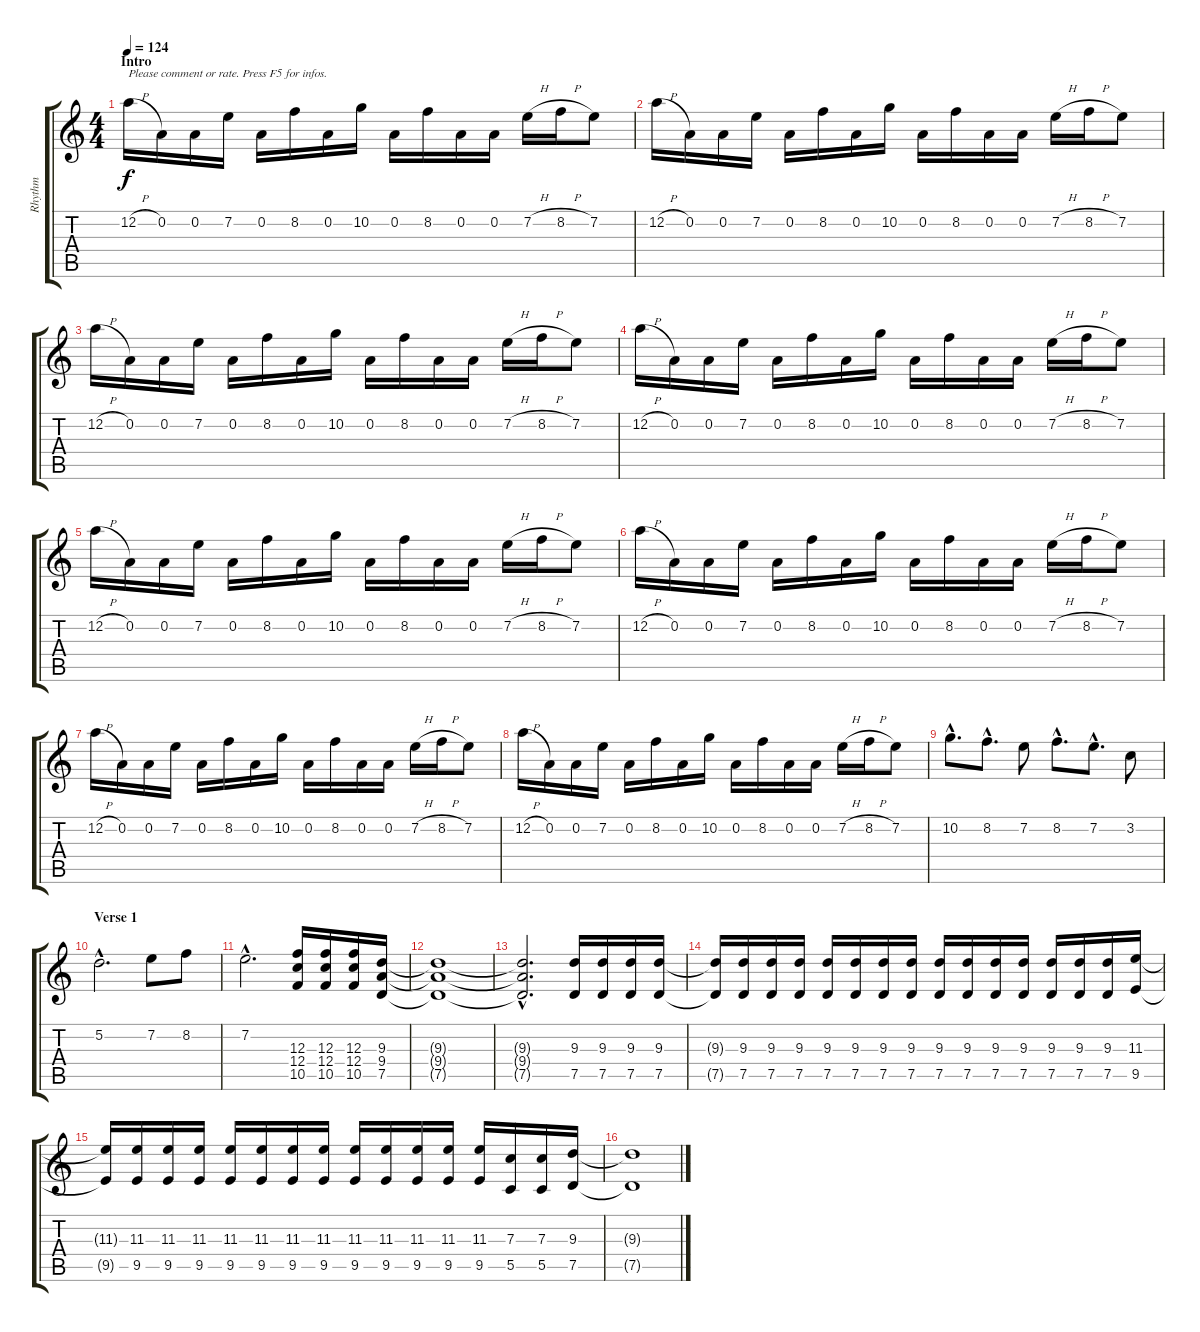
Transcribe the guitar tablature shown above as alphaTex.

\track ("Rhythm " "Rhythm ") {instrument distortionguitar}
\staff {score tabs}
\tuning (D4 A3 F3 C3 G2 D2) {hide}
\ts (4 4)
\section ("" "Intro")
\tempo 124
\clef g2
\ks c
12.2{h}.16{txt "Please comment or rate. Press F5 for infos." dy f instrument distortionguitar} 0.2.16 0.2.16 7.2.16 0.2.16 8.2.16 0.2.16 10.2.16 0.2.16 8.2.16 0.2.16 0.2.16 7.2{h}.16 8.2{h}.16 7.2.8 |
12.2{h}.16 0.2.16 0.2.16 7.2.16 0.2.16 8.2.16 0.2.16 10.2.16 0.2.16 8.2.16 0.2.16 0.2.16 7.2{h}.16 8.2{h}.16 7.2.8 |
12.2{h}.16 0.2.16 0.2.16 7.2.16 0.2.16 8.2.16 0.2.16 10.2.16 0.2.16 8.2.16 0.2.16 0.2.16 7.2{h}.16 8.2{h}.16 7.2.8 |
12.2{h}.16 0.2.16 0.2.16 7.2.16 0.2.16 8.2.16 0.2.16 10.2.16 0.2.16 8.2.16 0.2.16 0.2.16 7.2{h}.16 8.2{h}.16 7.2.8 |
12.2{h}.16 0.2.16 0.2.16 7.2.16 0.2.16 8.2.16 0.2.16 10.2.16 0.2.16 8.2.16 0.2.16 0.2.16 7.2{h}.16 8.2{h}.16 7.2.8 |
12.2{h}.16 0.2.16 0.2.16 7.2.16 0.2.16 8.2.16 0.2.16 10.2.16 0.2.16 8.2.16 0.2.16 0.2.16 7.2{h}.16 8.2{h}.16 7.2.8 |
12.2{h}.16 0.2.16 0.2.16 7.2.16 0.2.16 8.2.16 0.2.16 10.2.16 0.2.16 8.2.16 0.2.16 0.2.16 7.2{h}.16 8.2{h}.16 7.2.8 |
12.2{h}.16 0.2.16 0.2.16 7.2.16 0.2.16 8.2.16 0.2.16 10.2.16 0.2.16 8.2.16 0.2.16 0.2.16 7.2{h}.16 8.2{h}.16 7.2.8 |
10.2{hac}.8{d} 8.2{hac}.8{d} 7.2.8 8.2{hac}.8{d} 7.2{hac}.8{d} 3.2.8 |
\section ("" "Verse 1")
5.2{hac}.2{d} 7.2.8 8.2.8 |
7.2{hac}.2{d} (12.3 12.4 10.5).16 (12.3 12.4 10.5).16 (12.3 12.4 10.5).16 (9.3 9.4 7.5).16 |
(9.3{t} 9.4{t} 7.5{t}).1 |
(9.3{hac t} 9.4{hac t} 7.5{hac t}).2{d} (9.3 7.5).16 (9.3 7.5).16 (9.3 7.5).16 (9.3 7.5).16 |
(9.3{t} 7.5{t}).16 (9.3 7.5).16 (9.3 7.5).16 (9.3 7.5).16 (9.3 7.5).16 (9.3 7.5).16 (9.3 7.5).16 (9.3 7.5).16 (9.3 7.5).16 (9.3 7.5).16 (9.3 7.5).16 (9.3 7.5).16 (9.3 7.5).16 (9.3 7.5).16 (9.3 7.5).16 (11.3 9.5).16 |
(11.3{t} 9.5{t}).16 (11.3 9.5).16 (11.3 9.5).16 (11.3 9.5).16 (11.3 9.5).16 (11.3 9.5).16 (11.3 9.5).16 (11.3 9.5).16 (11.3 9.5).16 (11.3 9.5).16 (11.3 9.5).16 (11.3 9.5).16 (11.3 9.5).16 (7.3 5.5).16 (7.3 5.5).16 (9.3 7.5).16 |
(9.3{t} 7.5{t}).1
